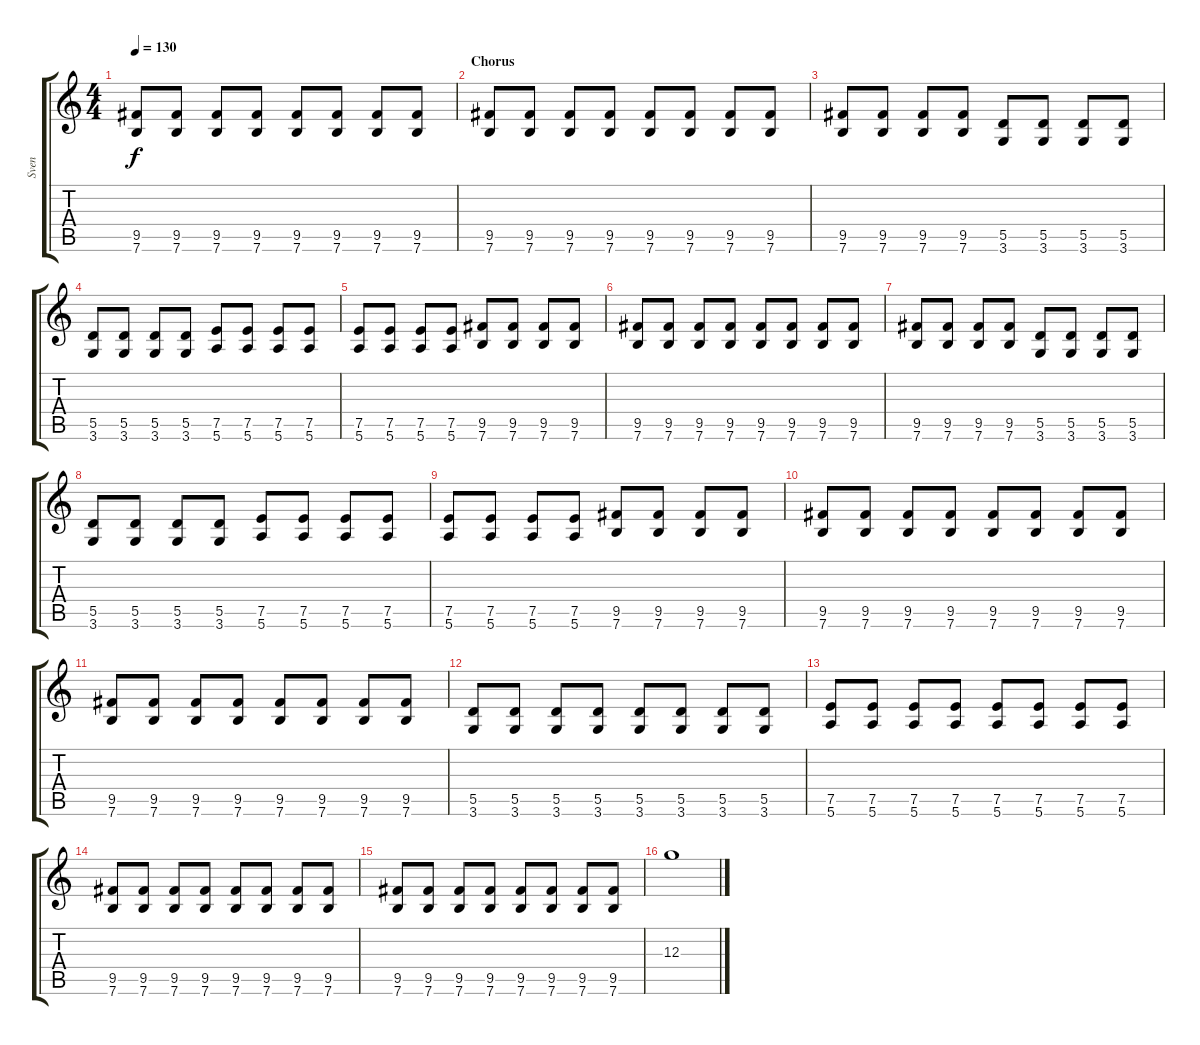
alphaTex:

\track ("Sven" "Sven") {instrument distortionguitar}
\staff {score tabs}
\tuning (E4 B3 G3 D3 A2 E2) {hide}
\ts (4 4)
\tempo 130
\clef g2
\ks c
(9.5 7.6).8{dy f} (9.5 7.6).8 (9.5 7.6).8 (9.5 7.6).8 (9.5 7.6).8 (9.5 7.6).8 (9.5 7.6).8 (9.5 7.6).8 |
\section ("" "Chorus")
(9.5 7.6).8 (9.5 7.6).8 (9.5 7.6).8 (9.5 7.6).8 (9.5 7.6).8 (9.5 7.6).8 (9.5 7.6).8 (9.5 7.6).8 |
(9.5 7.6).8 (9.5 7.6).8 (9.5 7.6).8 (9.5 7.6).8 (5.5 3.6).8 (5.5 3.6).8 (5.5 3.6).8 (5.5 3.6).8 |
(5.5 3.6).8 (5.5 3.6).8 (5.5 3.6).8 (5.5 3.6).8 (7.5 5.6).8 (7.5 5.6).8 (7.5 5.6).8 (7.5 5.6).8 |
(7.5 5.6).8 (7.5 5.6).8 (7.5 5.6).8 (7.5 5.6).8 (9.5 7.6).8 (9.5 7.6).8 (9.5 7.6).8 (9.5 7.6).8 |
(9.5 7.6).8 (9.5 7.6).8 (9.5 7.6).8 (9.5 7.6).8 (9.5 7.6).8 (9.5 7.6).8 (9.5 7.6).8 (9.5 7.6).8 |
(9.5 7.6).8 (9.5 7.6).8 (9.5 7.6).8 (9.5 7.6).8 (5.5 3.6).8 (5.5 3.6).8 (5.5 3.6).8 (5.5 3.6).8 |
(5.5 3.6).8 (5.5 3.6).8 (5.5 3.6).8 (5.5 3.6).8 (7.5 5.6).8 (7.5 5.6).8 (7.5 5.6).8 (7.5 5.6).8 |
(7.5 5.6).8 (7.5 5.6).8 (7.5 5.6).8 (7.5 5.6).8 (9.5 7.6).8 (9.5 7.6).8 (9.5 7.6).8 (9.5 7.6).8 |
(9.5 7.6).8 (9.5 7.6).8 (9.5 7.6).8 (9.5 7.6).8 (9.5 7.6).8 (9.5 7.6).8 (9.5 7.6).8 (9.5 7.6).8 |
(9.5 7.6).8 (9.5 7.6).8 (9.5 7.6).8 (9.5 7.6).8 (9.5 7.6).8 (9.5 7.6).8 (9.5 7.6).8 (9.5 7.6).8 |
(5.5 3.6).8 (5.5 3.6).8 (5.5 3.6).8 (5.5 3.6).8 (5.5 3.6).8 (5.5 3.6).8 (5.5 3.6).8 (5.5 3.6).8 |
(7.5 5.6).8 (7.5 5.6).8 (7.5 5.6).8 (7.5 5.6).8 (7.5 5.6).8 (7.5 5.6).8 (7.5 5.6).8 (7.5 5.6).8 |
(9.5 7.6).8 (9.5 7.6).8 (9.5 7.6).8 (9.5 7.6).8 (9.5 7.6).8 (9.5 7.6).8 (9.5 7.6).8 (9.5 7.6).8 |
(9.5 7.6).8 (9.5 7.6).8 (9.5 7.6).8 (9.5 7.6).8 (9.5 7.6).8 (9.5 7.6).8 (9.5 7.6).8 (9.5 7.6).8 |
12.3.1{volume 16}
